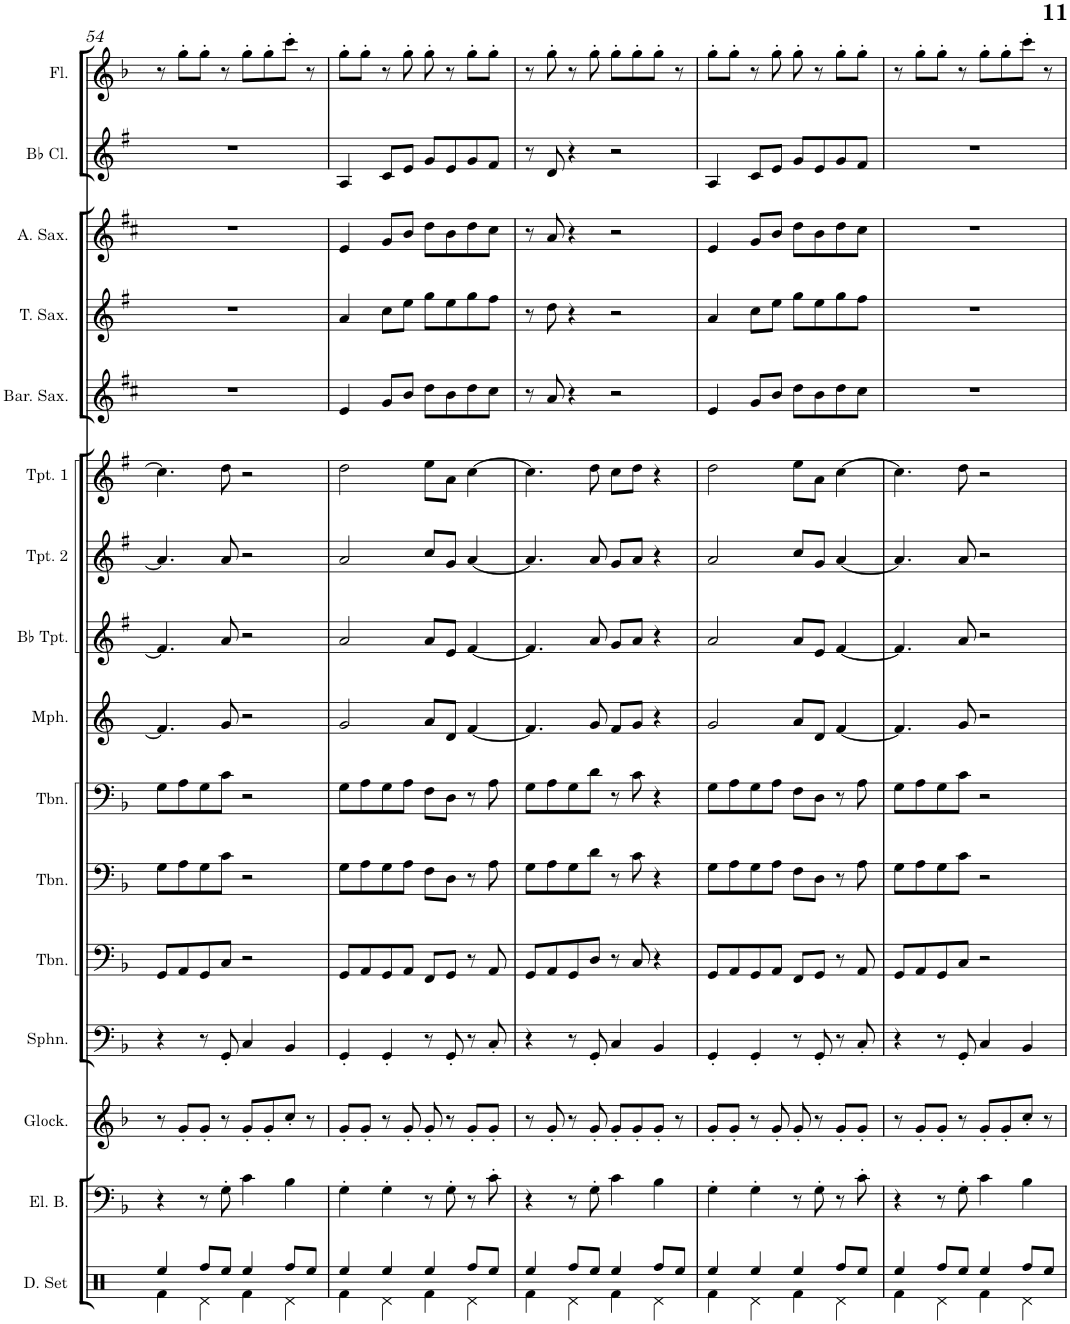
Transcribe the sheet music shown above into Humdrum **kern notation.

**kern	**kern	**kern	**kern	**kern	**kern	**kern	**kern	**kern	**kern	**kern	**kern	**kern	**kern	**kern	**kern
*part16	*part15	*part14	*part13	*part12	*part11	*part10	*part9	*part8	*part7	*part6	*part5	*part4	*part3	*part2	*part1
*staff16	*staff15	*staff14	*staff13	*staff12	*staff11	*staff10	*staff9	*staff8	*staff7	*staff6	*staff5	*staff4	*staff3	*staff2	*staff1
*I"Drumset	*I"Electric Bass	*I"Glockenspiel	*I"Sousaphone	*I"Trombone	*I"Trombone	*I"Trombone	*I"Mellophone	*I"Bb Trumpet	*I"Trumpet 2	*I"Trumpet 1	*I"Baritone Sax	*I"Tenor Sax	*I"Alto Sax	*I"Bb Clarinet	*I"Flute
*I'D. Set	*I'El. B.	*I'Glock.	*I'Sphn.	*I'Tbn.	*I'Tbn.	*I'Tbn.	*I'Mph.	*I'Bb Tpt.	*I'Tpt. 2	*I'Tpt. 1	*I'Bar. Sax.	*I'T. Sax.	*I'A. Sax.	*I'Bb Cl.	*I'Fl.
!!LO:PB:g=z
*clefX	*clefF4	*clefG2	*clefF4	*clefF4	*clefF4	*clefF4	*clefG2	*clefG2	*clefG2	*clefG2	*clefG2	*clefG2	*clefG2	*clefG2	*clefG2
*	*Trd7c12	*Trd-14c-24	*	*	*	*	*Trd4c7	*Trd1c2	*Trd1c2	*Trd1c2	*Trd12c21	*Trd8c14	*Trd5c9	*Trd1c2	*
*k[]	*k[b-]	*k[b-]	*k[b-]	*k[b-]	*k[b-]	*k[b-]	*k[]	*k[f#]	*k[f#]	*k[f#]	*k[f#c#]	*k[f#]	*k[f#c#]	*k[f#]	*k[b-]
*M4/4	*M4/4	*M4/4	*M4/4	*M4/4	*M4/4	*M4/4	*M4/4	*M4/4	*M4/4	*M4/4	*M4/4	*M4/4	*M4/4	*M4/4	*M4/4
=54	=54	=54	=54	=54	=54	=54	=54	=54	=54	=54	=54	=54	=54	=54	=54
*^	*	*	*	*	*	*	*	*	*	*	*	*	*	*	*
4Ree/	4Rf\	4r	8r	4r	8GG/L	8G\L	8G\L	4.f/]	4.f#/]	4.a/]	4.cc\]	1r	1r	1r	1r	8r
.	.	.	8g'/L	.	8AA/	8A\	8A\	.	.	.	.	.	.	.	.	8gg'\L
8Rff/L	4Rd\	8r	8g'/J	8r	8GG/	8G\	8G\	.	.	.	.	.	.	.	.	8gg'\J
8Ree/J	.	8G'\	8r	8GG'/	8C/J	8c\J	8c\J	8g/	8a/	8a/	8dd\	.	.	.	.	8r
4Ree/	4Rf\	4c\	8g'/L	4C/	2r	2r	2r	2r	2r	2r	2r	.	.	.	.	8gg'\L
.	.	.	8g'/	.	.	.	.	.	.	.	.	.	.	.	.	8gg'\
8Rff/L	4Rd\	4B-\	8cc'/J	4BB-/	.	.	.	.	.	.	.	.	.	.	.	8ccc'\J
8Ree/J	.	.	8r	.	.	.	.	.	.	.	.	.	.	.	.	8r
=55	=55	=55	=55	=55	=55	=55	=55	=55	=55	=55	=55	=55	=55	=55	=55	=55
4Ree/	4Rf\	4G'\	8g'/L	4GG'/	8GG/L	8G\L	8G\L	2g/	2a/	2a/	2dd\	4e/	4a/	4e/	4A/	8gg'\L
.	.	.	8g'/J	.	8AA/	8A\	8A\	.	.	.	.	.	.	.	.	8gg'\J
4Ree/	4Rd\	4G'\	8r	4GG'/	8GG/	8G\	8G\	.	.	.	.	8g/L	8cc\L	8g/L	8c/L	8r
.	.	.	8g'/	.	8AA/J	8A\J	8A\J	.	.	.	.	8b/J	8ee\J	8b/J	8e/J	8gg'\
4Ree/	4Rf\	8r	8g'/	8r	8FF/L	8F\L	8F\L	8a/L	8a/L	8cc/L	8ee\L	8dd\L	8gg\L	8dd\L	8g/L	8gg'\
.	.	8G'\	8r	8GG'/	8GG/J	8D\J	8D\J	8d/J	8e/J	8g/J	8a\J	8b\	8ee\	8b\	8e/	8r
8Rff/L	4Rd\	8r	8g'/L	8r	8r	8r	8r	[4f/	[4f#/	[4a/	[4cc\	8dd\	8gg\	8dd\	8g/	8gg'\L
8Ree/J	.	8c'\	8g'/J	8C'/	8AA/	8A\	8A\	.	.	.	.	8cc#\J	8ff#\J	8cc#\J	8f#/J	8gg'\J
=56	=56	=56	=56	=56	=56	=56	=56	=56	=56	=56	=56	=56	=56	=56	=56	=56
4Ree/	4Rf\	4r	8r	4r	8GG/L	8G\L	8G\L	4.f/]	4.f#/]	4.a/]	4.cc\]	8r	8r	8r	8r	8r
.	.	.	8g'/	.	8AA/	8A\	8A\	.	.	.	.	8a/	8dd\	8a/	8d/	8gg'\
8Rff/L	4Rd\	8r	8r	8r	8GG/	8G\	8G\	.	.	.	.	4r	4r	4r	4r	8r
8Ree/J	.	8G'\	8g'/	8GG'/	8D/J	8d\J	8d\J	8g/	8a/	8a/	8dd\	.	.	.	.	8gg'\
4Ree/	4Rf\	4c\	8g'/L	4C/	8r	8r	8r	8f/L	8g/L	8g/L	8cc\L	2r	2r	2r	2r	8gg'\L
.	.	.	8g'/	.	8C/	8c\	8c\	8g/J	8a/J	8a/J	8dd\J	.	.	.	.	8gg'\
8Rff/L	4Rd\	4B-\	8g'/J	4BB-/	4r	4r	4r	4r	4r	4r	4r	.	.	.	.	8gg'\J
8Ree/J	.	.	8r	.	.	.	.	.	.	.	.	.	.	.	.	8r
=57	=57	=57	=57	=57	=57	=57	=57	=57	=57	=57	=57	=57	=57	=57	=57	=57
4Ree/	4Rf\	4G'\	8g'/L	4GG'/	8GG/L	8G\L	8G\L	2g/	2a/	2a/	2dd\	4e/	4a/	4e/	4A/	8gg'\L
.	.	.	8g'/J	.	8AA/	8A\	8A\	.	.	.	.	.	.	.	.	8gg'\J
4Ree/	4Rd\	4G'\	8r	4GG'/	8GG/	8G\	8G\	.	.	.	.	8g/L	8cc\L	8g/L	8c/L	8r
.	.	.	8g'/	.	8AA/J	8A\J	8A\J	.	.	.	.	8b/J	8ee\J	8b/J	8e/J	8gg'\
4Ree/	4Rf\	8r	8g'/	8r	8FF/L	8F\L	8F\L	8a/L	8a/L	8cc/L	8ee\L	8dd\L	8gg\L	8dd\L	8g/L	8gg'\
.	.	8G'\	8r	8GG'/	8GG/J	8D\J	8D\J	8d/J	8e/J	8g/J	8a\J	8b\	8ee\	8b\	8e/	8r
8Rff/L	4Rd\	8r	8g'/L	8r	8r	8r	8r	[4f/	[4f#/	[4a/	[4cc\	8dd\	8gg\	8dd\	8g/	8gg'\L
8Ree/J	.	8c'\	8g'/J	8C'/	8AA/	8A\	8A\	.	.	.	.	8cc#\J	8ff#\J	8cc#\J	8f#/J	8gg'\J
=58	=58	=58	=58	=58	=58	=58	=58	=58	=58	=58	=58	=58	=58	=58	=58	=58
4Ree/	4Rf\	4r	8r	4r	8GG/L	8G\L	8G\L	4.f/]	4.f#/]	4.a/]	4.cc\]	1r	1r	1r	1r	8r
.	.	.	8g'/L	.	8AA/	8A\	8A\	.	.	.	.	.	.	.	.	8gg'\L
8Rff/L	4Rd\	8r	8g'/J	8r	8GG/	8G\	8G\	.	.	.	.	.	.	.	.	8gg'\J
8Ree/J	.	8G'\	8r	8GG'/	8C/J	8c\J	8c\J	8g/	8a/	8a/	8dd\	.	.	.	.	8r
4Ree/	4Rf\	4c\	8g'/L	4C/	2r	2r	2r	2r	2r	2r	2r	.	.	.	.	8gg'\L
.	.	.	8g'/	.	.	.	.	.	.	.	.	.	.	.	.	8gg'\
8Rff/L	4Rd\	4B-\	8cc'/J	4BB-/	.	.	.	.	.	.	.	.	.	.	.	8ccc'\J
8Ree/J	.	.	8r	.	.	.	.	.	.	.	.	.	.	.	.	8r
*v	*v	*	*	*	*	*	*	*	*	*	*	*	*	*	*	*
=	=	=	=	=	=	=	=	=	=	=	=	=	=	=	=
*-	*-	*-	*-	*-	*-	*-	*-	*-	*-	*-	*-	*-	*-	*-	*-
